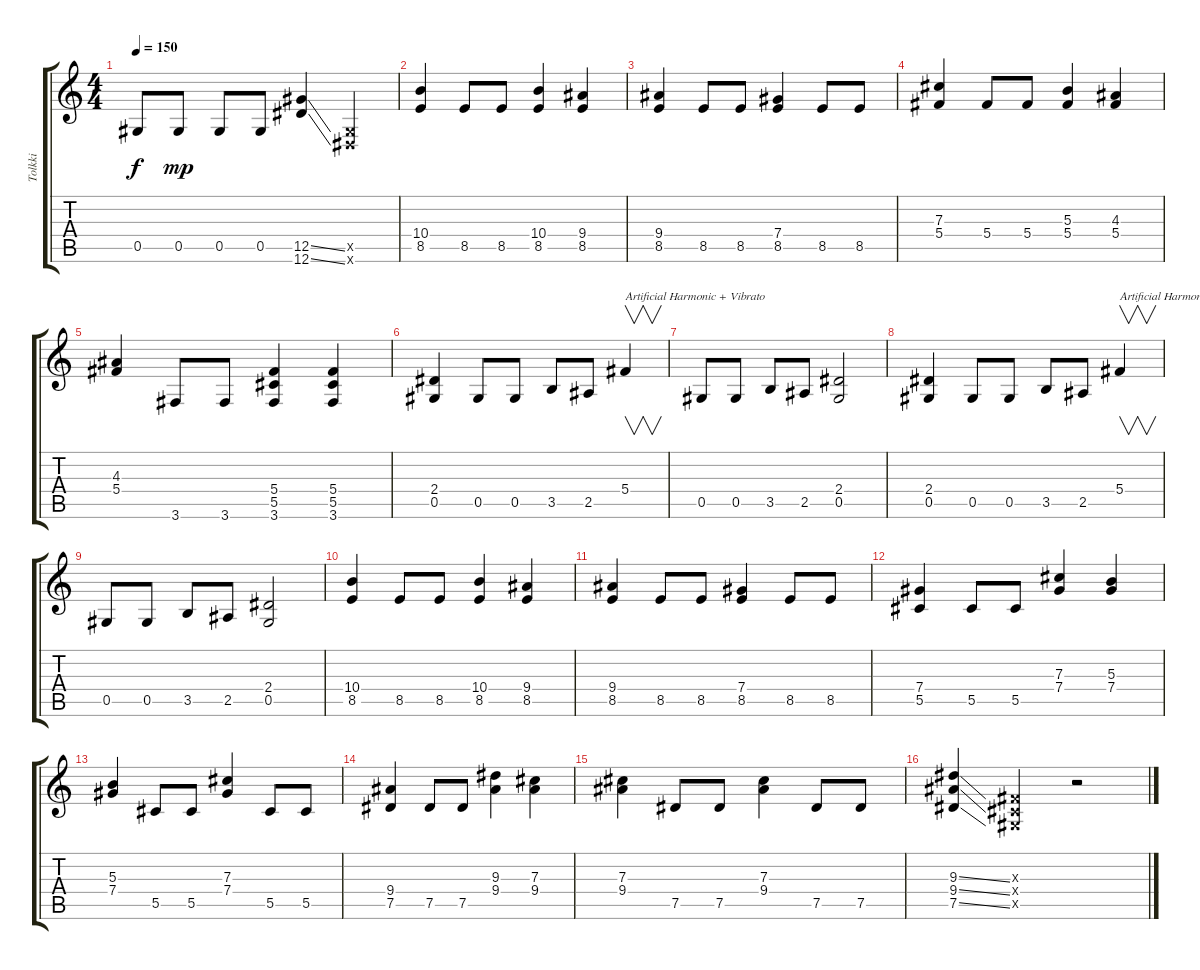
\track ("Tolkki" "Tolkki") {instrument distortionguitar}
\staff {score tabs}
\tuning (Eb4 Bb3 Gb3 Db3 Ab2 Eb2) {hide}
\ts (4 4)
\tempo 150
\clef g2
\ks c
0.5{t}.8{dy f} 0.5.8{dy mp} 0.5.8 0.5.8 (12.5{ss} 12.6{ss}).4 (0.5{x} 0.6{x}).4 |
(10.4 8.5).4 8.5.8 8.5.8 (10.4 8.5).4 (9.4 8.5).4 |
(9.4 8.5).4 8.5.8 8.5.8 (7.4 8.5).4 8.5.8 8.5.8 |
(7.3 5.4).4 5.4.8 5.4.8 (5.3 5.4).4 (4.3 5.4).4 |
(4.3 5.4).4 3.6.8 3.6.8 (5.4 5.5 3.6).4 (5.4 5.5 3.6).4 |
(2.4 0.5).4 0.5.8 0.5.8 3.5.8 2.5.8 5.4.4{v txt "Artificial Harmonic + Vibrato"} |
0.5.8 0.5.8 3.5.8 2.5.8 (2.4 0.5).2 |
(2.4 0.5).4 0.5.8 0.5.8 3.5.8 2.5.8 5.4.4{v txt "Artificial Harmonic + Vibrato"} |
0.5.8 0.5.8 3.5.8 2.5.8 (2.4 0.5).2 |
(10.4 8.5).4 8.5.8 8.5.8 (10.4 8.5).4 (9.4 8.5).4 |
(9.4 8.5).4 8.5.8 8.5.8 (7.4 8.5).4 8.5.8 8.5.8 |
(7.4 5.5).4 5.5.8 5.5.8 (7.3 7.4).4 (5.3 7.4).4 |
(5.3 7.4).4 5.5.8 5.5.8 (7.3 7.4).4 5.5.8 5.5.8 |
(9.4 7.5).4 7.5.8 7.5.8 (9.3 9.4).4 (7.3 9.4).4 |
(7.3 9.4).4 7.5.8 7.5.8 (7.3 9.4).4 7.5.8 7.5.8 |
(9.3{ss} 9.4{ss} 7.5{ss}).4 (0.3{x} 0.4{x} 0.5{x}).4 r.2
